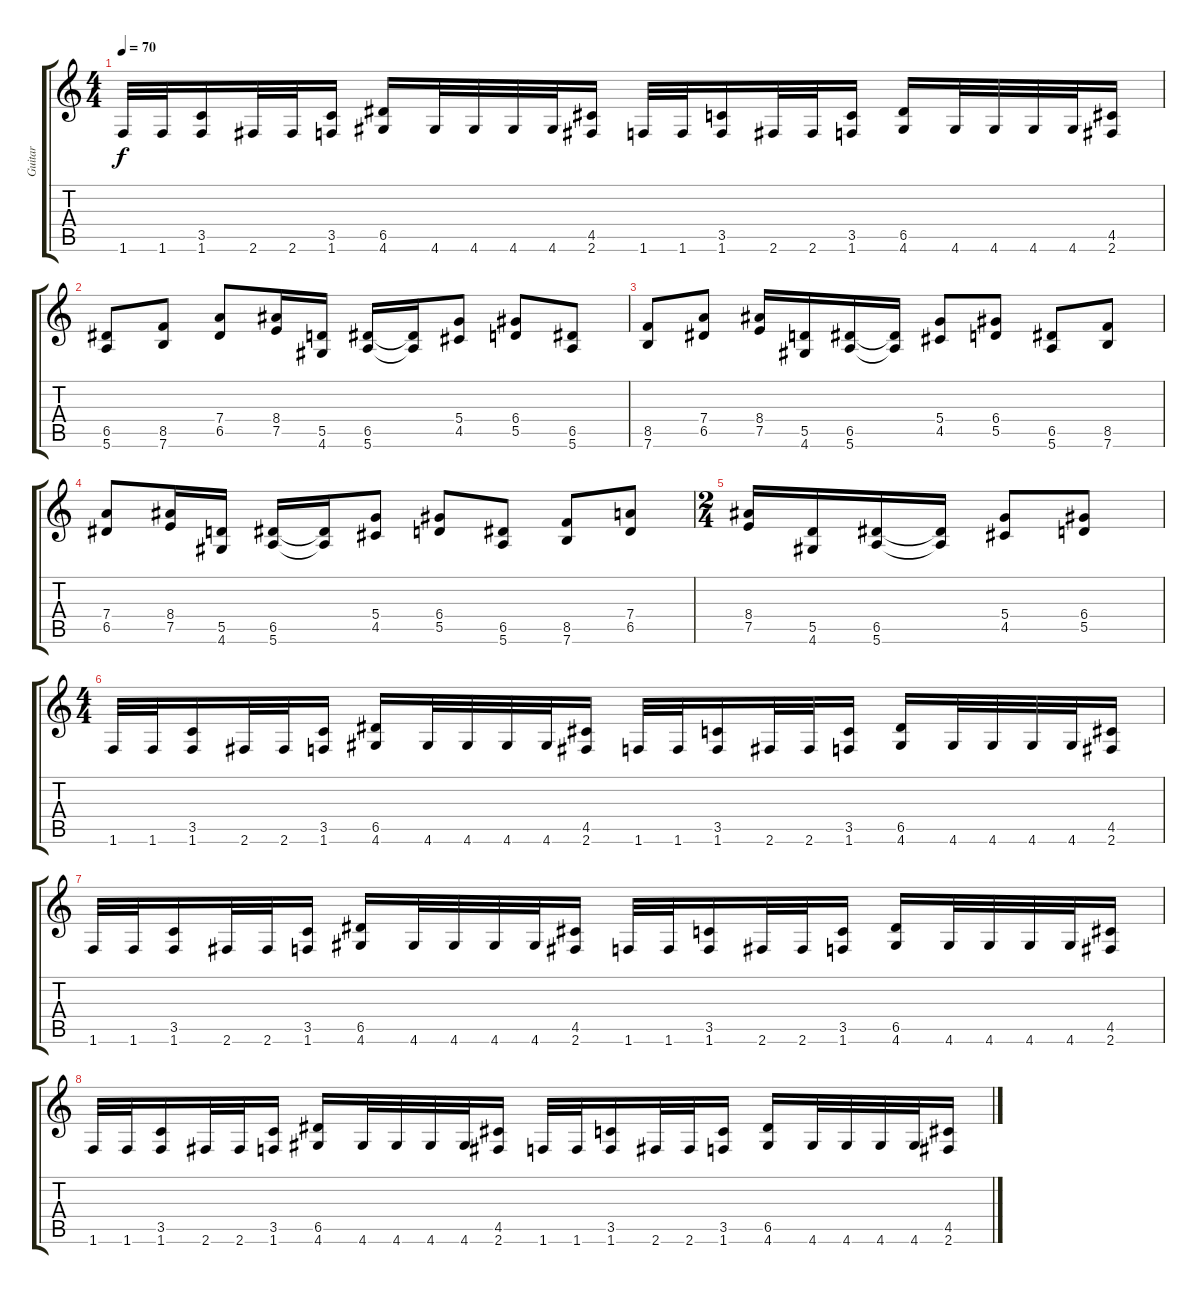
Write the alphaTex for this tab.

\track ("Guitar" "Guitar") {instrument distortionguitar}
\staff {score tabs}
\tuning (E4 B3 G3 D3 A2 E2) {hide}
\ts (4 4)
\tempo 70
\clef g2
\ks c
1.6.32{dy f} 1.6.32 (3.5 1.6).16 2.6.32 2.6.32 (3.5 1.6).16 (6.5 4.6).16 4.6.32 4.6.32 4.6.32 4.6.32 (4.5 2.6).16 1.6.32 1.6.32 (3.5 1.6).16 2.6.32 2.6.32 (3.5 1.6).16 (6.5 4.6).16 4.6.32 4.6.32 4.6.32 4.6.32 (4.5 2.6).16 |
(6.5 5.6).8 (8.5 7.6).8 (7.4 6.5).8 (8.4 7.5).16 (5.5 4.6).16 (6.5 5.6).16 (6.5{t} 5.6{t}).16 (5.4 4.5).8 (6.4 5.5).8 (6.5 5.6).8 |
(8.5 7.6).8 (7.4 6.5).8 (8.4 7.5).16 (5.5 4.6).16 (6.5 5.6).16 (6.5{t} 5.6{t}).16 (5.4 4.5).8 (6.4 5.5).8 (6.5 5.6).8 (8.5 7.6).8 |
(7.4 6.5).8 (8.4 7.5).16 (5.5 4.6).16 (6.5 5.6).16 (6.5{t} 5.6{t}).16 (5.4 4.5).8 (6.4 5.5).8 (6.5 5.6).8 (8.5 7.6).8 (7.4 6.5).8 |
\ts (2 4)
(8.4 7.5).16 (5.5 4.6).16 (6.5 5.6).16 (6.5{t} 5.6{t}).16 (5.4 4.5).8 (6.4 5.5).8 |
\ts (4 4)
1.6.32 1.6.32 (3.5 1.6).16 2.6.32 2.6.32 (3.5 1.6).16 (6.5 4.6).16 4.6.32 4.6.32 4.6.32 4.6.32 (4.5 2.6).16 1.6.32 1.6.32 (3.5 1.6).16 2.6.32 2.6.32 (3.5 1.6).16 (6.5 4.6).16 4.6.32 4.6.32 4.6.32 4.6.32 (4.5 2.6).16 |
1.6.32 1.6.32 (3.5 1.6).16 2.6.32 2.6.32 (3.5 1.6).16 (6.5 4.6).16 4.6.32 4.6.32 4.6.32 4.6.32 (4.5 2.6).16 1.6.32 1.6.32 (3.5 1.6).16 2.6.32 2.6.32 (3.5 1.6).16 (6.5 4.6).16 4.6.32 4.6.32 4.6.32 4.6.32 (4.5 2.6).16 |
1.6.32 1.6.32 (3.5 1.6).16 2.6.32 2.6.32 (3.5 1.6).16 (6.5 4.6).16 4.6.32 4.6.32 4.6.32 4.6.32 (4.5 2.6).16 1.6.32 1.6.32 (3.5 1.6).16 2.6.32 2.6.32 (3.5 1.6).16 (6.5 4.6).16 4.6.32 4.6.32 4.6.32 4.6.32 (4.5 2.6).16
